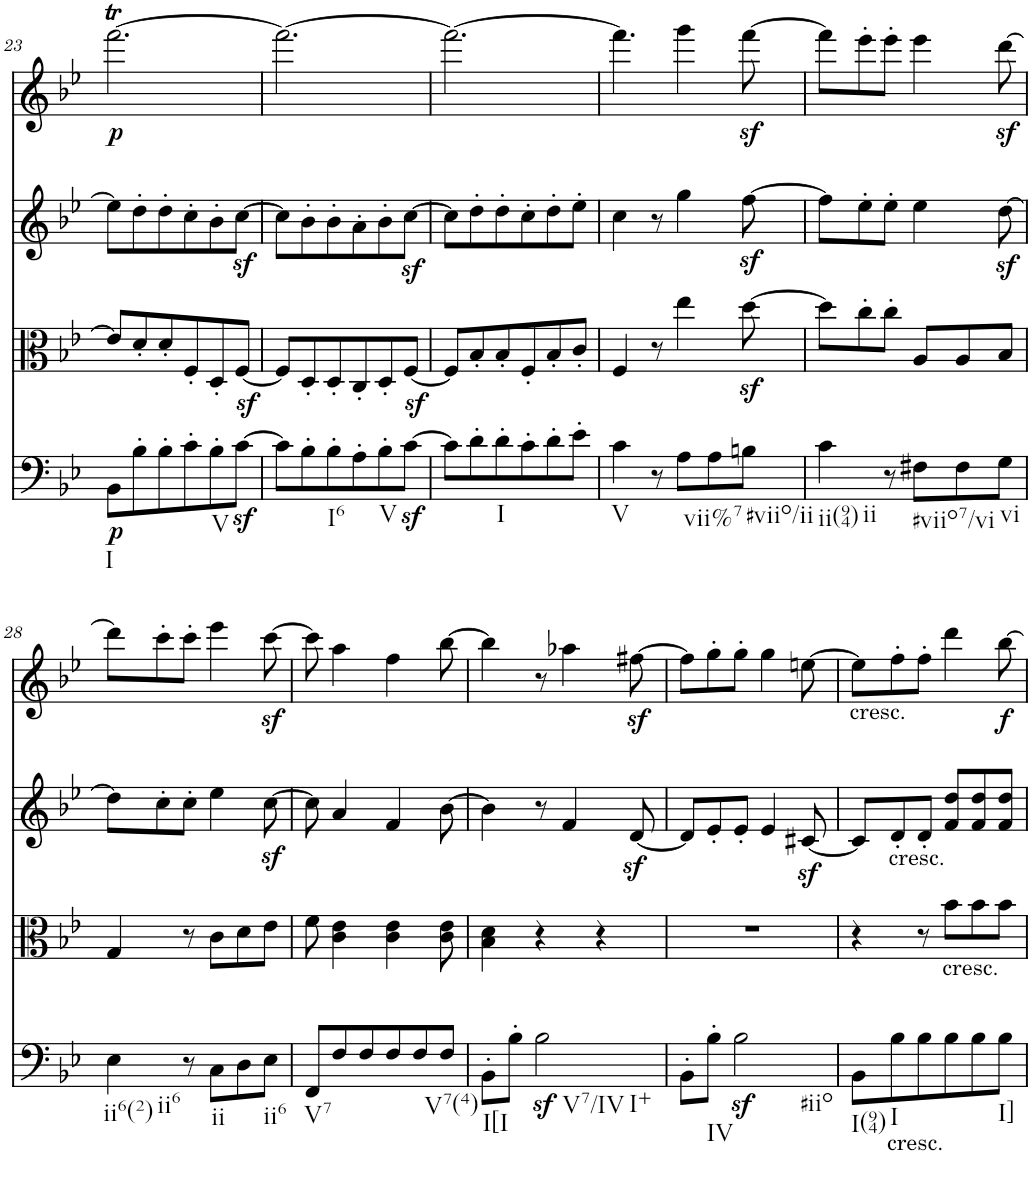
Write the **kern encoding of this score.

**kern	**dynam	**kern	**kern	**kern	**dynam
*part4	*part4	*part3	*part2	*part1	*part1
*staff4	*staff4	*staff3	*staff2	*staff1	*staff1
*I"Violoncello	*	*I"Viola	*I"Violin II	*I"Violin I	*
!!LO:PB:g=z
*clefF4	*	*clefC3	*clefG2	*clefG2	*
*k[b-e-]	*	*k[b-e-]	*k[b-e-]	*k[b-e-]	*
*B-:	*	*B-:	*B-:	*B-:	*
*M3/4	*	*M3/4	*M3/4	*M3/4	*
=23	=23	=23	=23	=23	=23
!LO:TX:b:t=I	!	!	!	!	!
!	!LO:DY:b	!	!	!	!LO:DY:b
8BB-\L	p	8e-/L]	8ee-\L]	[2.fffT\	p
8B-'\	.	8d'/	8dd'\	.	.
8B-'\	.	8d'/	8dd'\	.	.
8c'\	.	8F'/	8cc'\	.	.
!LO:TX:b:t=V	!	!	!	!	!
8B-'\	.	8D'/	8b-'\	.	.
[8cz<\J	.	[8Fz</J	[8ccz<\J	.	.
=24	=24	=24	=24	=24	=24
8c\L]	.	8F/L]	8cc\L]	2.fff\_	.
8B-'\	.	8D'/	8b-'\	.	.
!LO:TX:b:t=I6	!	!	!	!	!
8B-'\	.	8D'/	8b-'\	.	.
8A'\	.	8C'/	8a'\	.	.
!LO:TX:b:t=V	!	!	!	!	!
8B-'\	.	8D'/	8b-'\	.	.
[8cz<\J	.	[8Fz</J	[8ccz<\J	.	.
=25	=25	=25	=25	=25	=25
8c\L]	.	8F/L]	8cc\L]	2.fff\_	.
8d'\	.	8B-'/	8dd'\	.	.
!LO:TX:b:t=I	!	!	!	!	!
8d'\	.	8B-'/	8dd'\	.	.
8c'\	.	8F'/	8cc'\	.	.
8d'\	.	8B-'/	8dd'\	.	.
8e-'\J	.	8c'/J	8ee-'\J	.	.
=26	=26	=26	=26	=26	=26
!LO:TX:b:t=V	!	!	!	!	!
4c\	.	4F/	4cc\	4.fff\]	.
8r	.	8r	8r	.	.
!LO:TX:b:t=vii%7	!	!	!	!	!
8A\L	.	4ee-\	4gg\	4ggg\	.
8A\	.	.	.	.	.
!LO:TX:b:t=#viio/ii	!	!	!	!	!
8Bn\J	.	[8ddz<\	[8ffz<\	[8fffz<\	.
=27	=27	=27	=27	=27	=27
!LO:TX:b:t=ii(94)	!	!	!	!	!
!LO:TX:b:t=ii	!	!	!	!	!
4c\	.	8dd\L]	8ff\L]	8fff\L]	.
.	.	8cc'\	8ee-'\	8eee-'\	.
8r	.	8cc'\J	8ee-'\J	8eee-'\J	.
!LO:TX:b:t=#viio7/vi	!	!	!	!	!
8F#X\L	.	8A/L	4ee-\	4eee-\	.
8F#\	.	8A/	.	.	.
!LO:TX:b:t=vi	!	!	!	!	!
8G\J	.	8B-/J	[8ddz<\	[8dddz<\	.
!!LO:LB:g=z
=28	=28	=28	=28	=28	=28
!LO:TX:b:t=ii6(2)	!	!	!	!	!
!LO:TX:b:t=ii6	!	!	!	!	!
4E-\	.	4G/	8dd\L]	8ddd\L]	.
.	.	.	8cc'\	8ccc'\	.
8r	.	8r	8cc'\J	8ccc'\J	.
!LO:TX:b:t=ii	!	!	!	!	!
8C\L	.	8c\L	4ee-\	4eee-\	.
8D\	.	8d\	.	.	.
!LO:TX:b:t=ii6	!	!	!	!	!
8E-\J	.	8e-\J	[8ccz<\	[8cccz<\	.
=29	=29	=29	=29	=29	=29
!LO:TX:b:t=V7	!	!	!	!	!
8FF/L	.	8f\	8cc\]	8ccc\]	.
8F/	.	4c\ 4e-\	4a/	4aa\	.
8F/	.	.	.	.	.
8F/	.	4c\ 4e-\	4f/	4ff\	.
8F/	.	.	.	.	.
!LO:TX:b:t=V7(4)	!	!	!	!	!
8F/J	.	8c\ 8e-\	[8b-\	[8bb-\	.
=30	=30	=30	=30	=30	=30
!LO:TX:b:t=I[I	!	!	!	!	!
8BB-'\L	.	4B-\ 4d\	4b-\]	4bb-\]	.
8B-'\J	.	.	.	.	.
!LO:TX:b:t=V7/IV	!	!	!	!	!
!LO:TX:b:t=I+	!	!	!	!	!
2B-z<\	.	4r	8r	8r	.
.	.	.	4f/	4aa-X\	.
.	.	4r	.	.	.
.	.	.	[8dz</	[8ff#Xz<\	.
=31	=31	=31	=31	=31	=31
8BB-'\L	.	2.r	8d/L]	8ff#\L]	.
!LO:TX:b:t=IV	!	!	!	!	!
8B-'\J	.	.	8e-'/	8gg'\	.
!LO:TX:b:t=#iio	!	!	!	!	!
2B-z<\	.	.	8e-'/J	8gg'\J	.
.	.	.	4e-/	4gg\	.
.	.	.	[8c#Xz</	[8een\	.
=32	=32	=32	=32	=32	=32
!	!	!	!	!LO:TX:b:t=cresc.	!
!LO:TX:b:t=I(94)	!	!	!	!	!
8BB-\L	.	4r	8c#/L]	8ee\L]	.
!	!	!	!LO:TX:b:t=cresc.	!	!
!LO:TX:b:t=cresc.	!	!	!	!	!
!LO:TX:b:t=I	!	!	!	!	!
8B-\	.	.	8d'/	8ff'\	.
8B-\	.	8r	8d'/J	8ff'\J	.
!	!	!LO:TX:b:t=cresc.	!	!	!
8B-\	.	8b-\L	8f/ 8dd/L	4ddd\	.
8B-\	.	8b-\	8f/ 8dd/	.	.
!LO:TX:b:t=I]	!	!	!	!	!
!	!	!	!	!	!LO:DY:b
8B-\J	.	8b-\J	8f/ 8dd/J	[8bb-\	f
=	=	=	=	=	=
*-	*-	*-	*-	*-	*-
